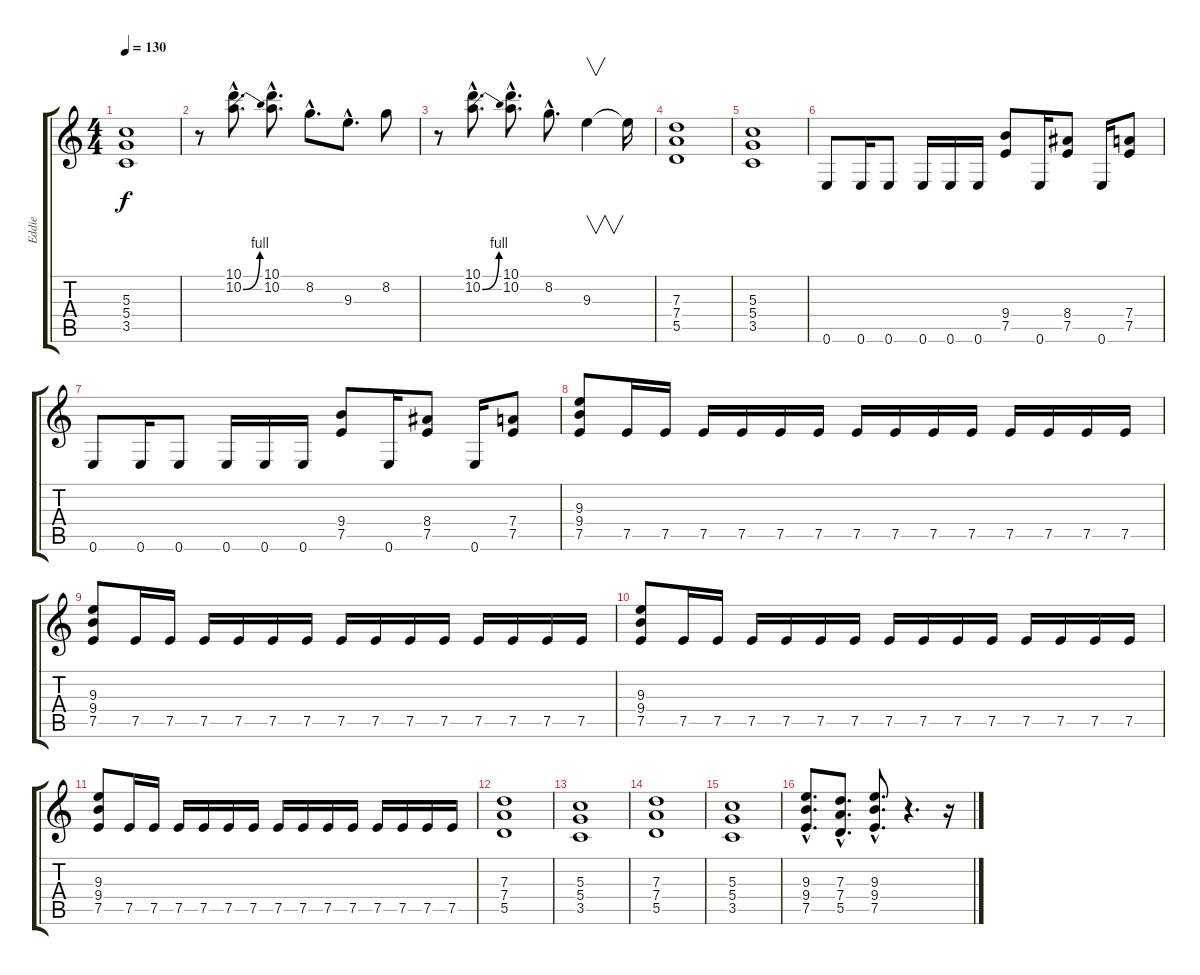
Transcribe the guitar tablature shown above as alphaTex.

\track ("Eddie" "Eddie") {instrument distortionguitar}
\staff {score tabs}
\tuning (E4 B3 G3 D3 A2 E2) {hide}
\ts (4 4)
\tempo 130
\clef g2
\ks c
(5.3 5.4 3.5).1{dy f} |
r.8 (10.1{hac} 10.2{be (bend 0 0 60 4) hac}).8{d} (10.1{hac} 10.2{hac}).8{d} 8.2{hac}.8{d} 9.3{hac}.8{d} 8.2.8 |
r.8 (10.1{hac} 10.2{be (bend 0 0 60 4) hac}).8{d} (10.1{hac} 10.2{hac}).8{d} 8.2{hac}.8{d} 9.3.4{v} 9.3{t}.16 |
(7.3 7.4 5.5).1 |
(5.3 5.4 3.5).1 |
0.6.8 0.6.16 0.6.8 0.6.16 0.6.16 0.6.16 (9.4 7.5).8 0.6.16 (8.4 7.5).8 0.6.16 (7.4 7.5).8 |
0.6.8 0.6.16 0.6.8 0.6.16 0.6.16 0.6.16 (9.4 7.5).8 0.6.16 (8.4 7.5).8 0.6.16 (7.4 7.5).8 |
(9.3 9.4 7.5).8 7.5.16 7.5.16 7.5.16 7.5.16 7.5.16 7.5.16 7.5.16 7.5.16 7.5.16 7.5.16 7.5.16 7.5.16 7.5.16 7.5.16 |
(9.3 9.4 7.5).8 7.5.16 7.5.16 7.5.16 7.5.16 7.5.16 7.5.16 7.5.16 7.5.16 7.5.16 7.5.16 7.5.16 7.5.16 7.5.16 7.5.16 |
(9.3 9.4 7.5).8 7.5.16 7.5.16 7.5.16 7.5.16 7.5.16 7.5.16 7.5.16 7.5.16 7.5.16 7.5.16 7.5.16 7.5.16 7.5.16 7.5.16 |
(9.3 9.4 7.5).8 7.5.16 7.5.16 7.5.16 7.5.16 7.5.16 7.5.16 7.5.16 7.5.16 7.5.16 7.5.16 7.5.16 7.5.16 7.5.16 7.5.16 |
(7.3 7.4 5.5).1 |
(5.3 5.4 3.5).1 |
(7.3 7.4 5.5).1 |
(5.3 5.4 3.5).1 |
(9.3{hac} 9.4{hac} 7.5{hac}).8{d} (7.3{hac} 7.4{hac} 5.5{hac}).8{d} (9.3{hac} 9.4{hac} 7.5{hac}).8{d} r.4{d} r.16
